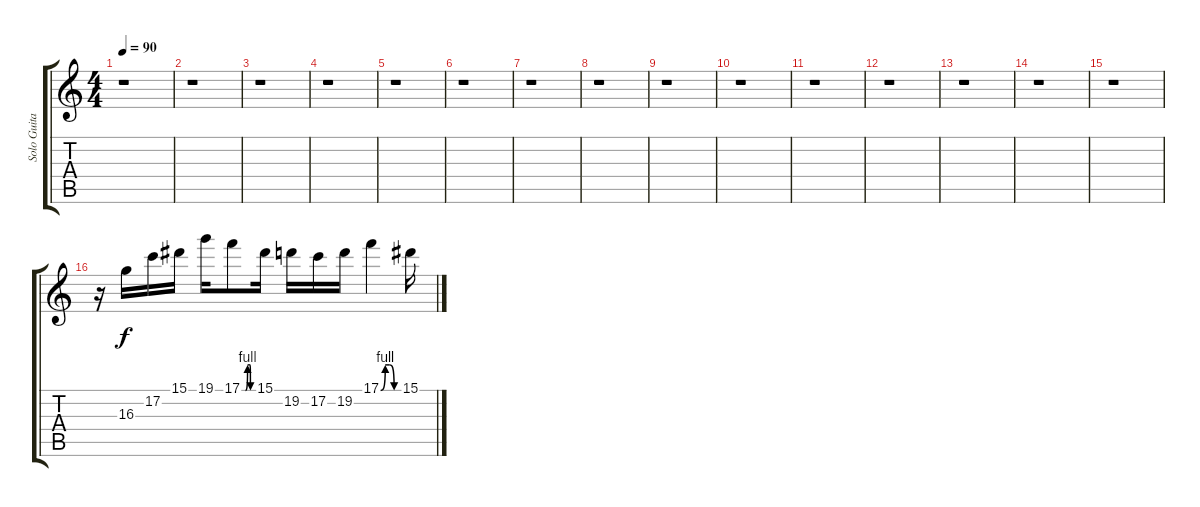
\track ("Solo Guitar" "Solo Guita") {instrument distortionguitar}
\staff {score tabs}
\tuning (C4 G3 Eb3 Bb2 F2 C2) {hide}
\ts (4 4)
\tempo 90
\clef g2
\ks c
r.1{dy f} |
r.1 |
r.1 |
r.1 |
r.1 |
r.1 |
r.1 |
r.1 |
r.1 |
r.1 |
r.1 |
r.1 |
r.1 |
r.1 |
r.1 |
r.16 16.3.16 17.2.16 15.1.16 19.1.16 17.1{be (custom 0 0 19 0 30 4 43 4 45 0 60 0)}.8 15.1.16 19.2.16 17.2.16 19.2.16 17.1{be (custom 0 0 15 4 30 4 45 0 60 0)}.4 15.1.16
